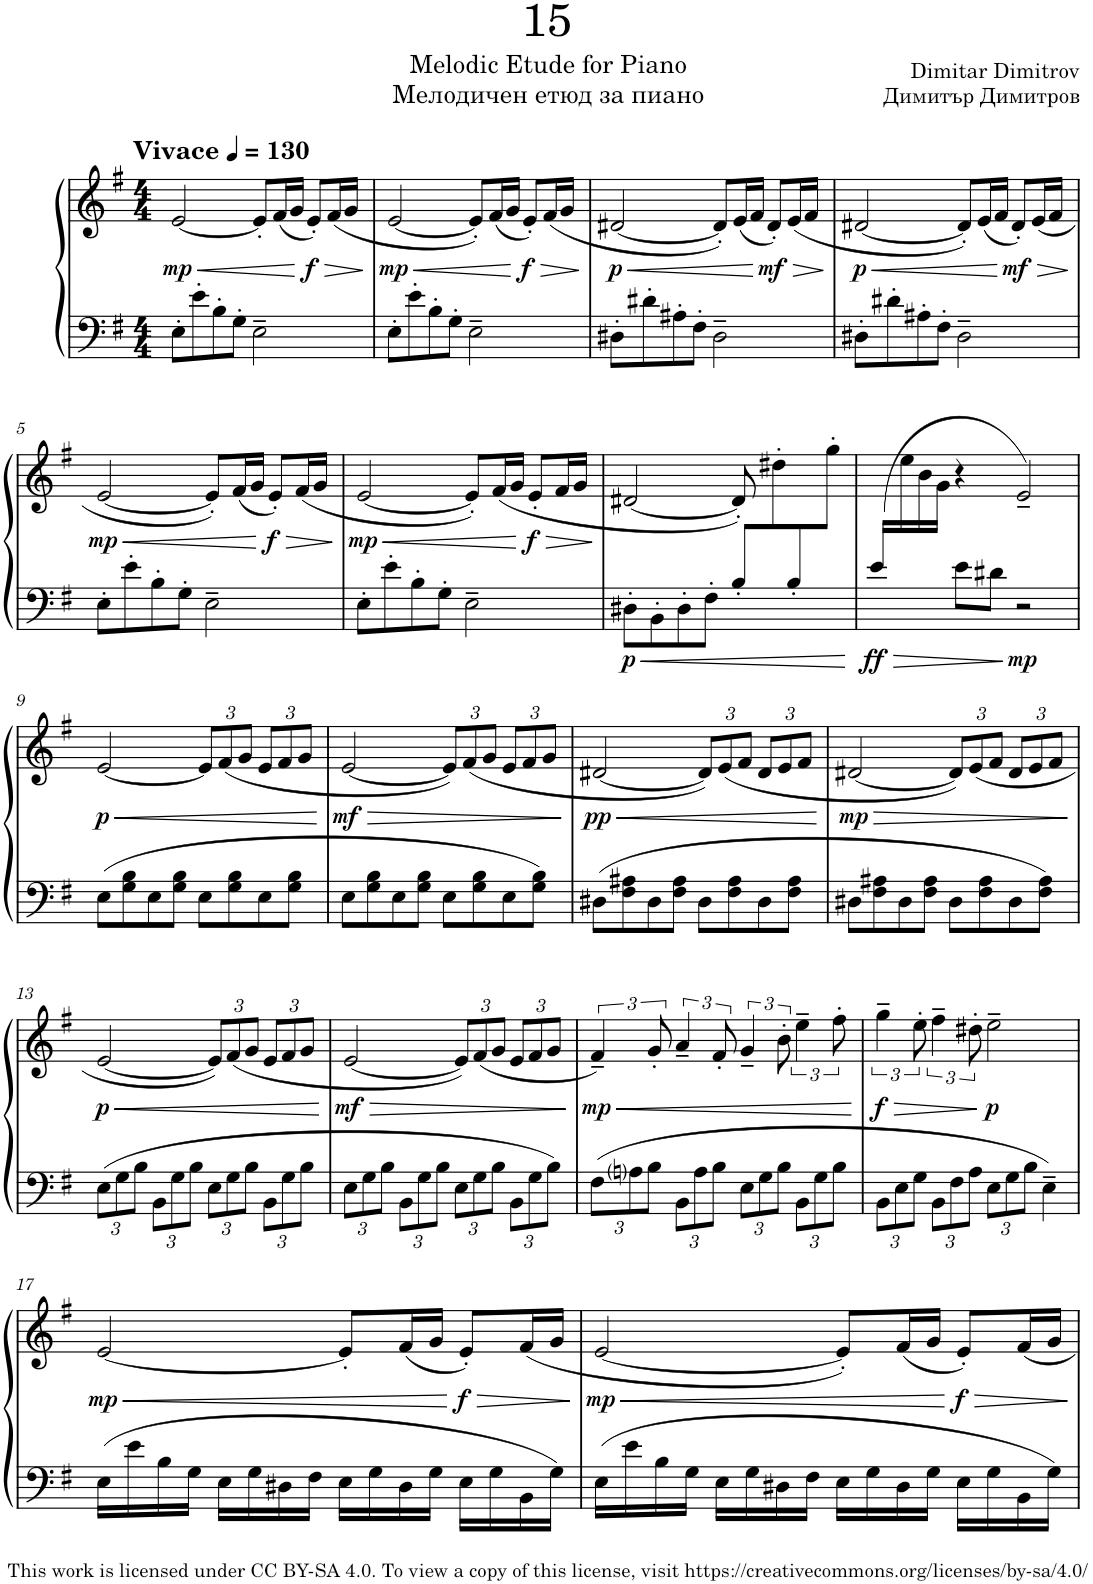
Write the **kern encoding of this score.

**kern	**kern	**dynam
*part1	*part1	*part1
*staff2	*staff1	*staff1/2
*I"Piano	*	*
*I'Pno.	*	*
*clefF4	*clefG2	*
*k[f#]	*k[f#]	*
*M4/4	*M4/4	*
*MM130	*MM130	*
=1	=1	=1
!	!LO:TX:a:B:t=Vivace	!
!	!	!LO:HP:b
!	!	!LO:DY:n=1:b
8E'\L	[2e/	< mp
8e'\	.	.
8B'\	.	.
8G'\J	.	.
2E~\	8e'/L]	.
.	(16f#/L	.
.	16g/JJ	.
!	!	!LO:HP:n=1:b
!	!	!LO:DY:n=2:b
.	8e'/L)	[ > f
.	(16f#/L	.
.	16g/JJ	.
.	.	]
=2	=2	=2
!	!	!LO:HP:b
!	!	!LO:DY:n=1:b
8E'\L	[2e/	< mp
8e'\	.	.
8B'\	.	.
8G'\J	.	.
2E~\	8e'/L])	.
.	(16f#/L	.
.	16g/JJ	.
!	!	!LO:HP:n=1:b
!	!	!LO:DY:n=2:b
.	8e'/L)	[ > f
.	(16f#/L	.
.	16g/JJ	.
.	.	]
=3	=3	=3
!	!	!LO:HP:b
!	!	!LO:DY:n=1:b
8D#X'\L	[2d#X/	< p
8d#X'\	.	.
8A#X'\	.	.
8F#'\J	.	.
2D#~\	8d#'/L])	.
.	(16e/L	.
.	16f#/JJ	.
!	!	!LO:HP:n=1:b
!	!	!LO:DY:n=2:b
.	8d#'/L)	[ > mf
.	(16e/L	.
.	16f#/JJ	.
.	.	]
=4	=4	=4
!	!	!LO:HP:b
!	!	!LO:DY:n=1:b
8D#X'\L	[2d#X/	< p
8d#X'\	.	.
8A#X'\	.	.
8F#'\J	.	.
2D#~\	8d#'/L])	.
.	(16e/L	.
.	16f#/JJ	.
!	!	!LO:HP:n=1:b
!	!	!LO:DY:n=2:b
.	8d#'/L)	[ > mf
.	(16e/L	.
.	16f#/JJ	.
.	.	]
!!LO:LB:g=z
=5	=5	=5
!	!	!LO:HP:b
!	!	!LO:DY:n=1:b
8E'\L	[2e/	< mp
8e'\	.	.
8B'\	.	.
8G'\J	.	.
2E~\	8e'/L])	.
.	(16f#/L	.
.	16g/JJ	.
!	!	!LO:HP:n=1:b
!	!	!LO:DY:n=2:b
.	8e'/L)	[ > f
.	(16f#/L	.
.	16g/JJ	.
.	.	]
=6	=6	=6
!	!	!LO:HP:b
!	!	!LO:DY:n=1:b
8E'\L	[2e/	< mp
8e'\	.	.
8B'\	.	.
8G'\J	.	.
2E~\	8e'/L])	.
.	(16f#/L	.
.	16g/JJ	.
!	!	!LO:HP:n=1:b
!	!	!LO:DY:n=2:b
.	8e'/L	[ > f
.	16f#/L	.
.	16g/JJ	.
.	.	]
=7	=7	=7
!	!	!LO:HP:b=2
*	*^	*
!	!	!	!LO:DY:n=1:b=2
8D#X'\L	[2d#X/	8ryy	< p
*	*v	*v	*
8BB'\	.	.
8D#'\	.	.
8F#'\J	.	.
8B'/L	8d#'/])	.
*	*^	*
8ryy	8ryy	8dd#X'\	.
8B'/	4ryy	8ryy	.
8ryy	.	8gg'\J	.
*	*v	*v	*
.	.	[
=8	=8	=8
*^	*	*
!	!	!	!LO:DY:b=2
(16e/LL	4ryy	16ryy	ff
2...ryy	.	16ee\	.
.	.	16b\	.
.	.	16g\JJ	.
.	8e\L	4r	.
.	8d#X\J	.	.
!	!	!	!LO:DY:b=2
.	2r	2e~/)	mp
!!LO:LB:g=z
=9	=9	=9	=9
!	!	!	!LO:HP:b
!	!	!	!LO:DY:n=1:b
*v	*v	*	*
8E\L	[2e/	< p
8G\ 8B\	.	.
8E\	.	.
8G\ 8B\J	.	.
*	*Xbrackettup	*
8E\L	12e/L]	.
.	(12f#/	.
8G\ 8B\	.	.
.	12g/J	.
8E\	12e/L	.
.	12f#/	.
8G\ 8B\J	.	.
.	12g/J	.
.	.	[
=10	=10	=10
!	!	!LO:HP:b
!	!	!LO:DY:n=1:b
8E\L	[2e/	> mf
8G\ 8B\	.	.
8E\	.	.
8G\ 8B\J	.	.
8E\L	12e/L])	.
.	(12f#/	.
8G\ 8B\	.	.
.	12g/J	.
8E\	12e/L	.
.	12f#/	.
8G\ 8B\J	.	.
.	12g/J	.
.	.	]
=11	=11	=11
!	!	!LO:HP:b
!	!	!LO:DY:n=1:b
8D#X\L	[2d#X/	< pp
8F#\ 8A#X\	.	.
8D#\	.	.
8F#\ 8A#\J	.	.
8D#\L	12d#/L])	.
.	(12e/	.
8F#\ 8A#\	.	.
.	12f#/J	.
8D#\	12d#/L	.
.	12e/	.
8F#\ 8A#\J	.	.
.	12f#/J	.
.	.	[
=12	=12	=12
!	!	!LO:HP:b
!	!	!LO:DY:n=1:b
8D#X\L	[2d#X/	> mp
8F#\ 8A#X\	.	.
8D#\	.	.
8F#\ 8A#\J	.	.
8D#\L	12d#/L])	.
.	(12e/	.
8F#\ 8A#\	.	.
.	12f#/J	.
8D#\	12d#/L	.
.	12e/	.
8F#\ 8A#\J	.	.
.	12f#/J	.
.	.	]
!!LO:LB:g=z
=13	=13	=13
*Xbrackettup	*	*
!	!	!LO:HP:b
!	!	!LO:DY:n=1:b
12E\L	[2e/	< p
12G\	.	.
12B\J	.	.
12BB\L	.	.
12G\	.	.
12B\J	.	.
12E\L	12e/L])	.
12G\	(12f#/	.
12B\J	12g/J	.
12BB\L	12e/L	.
12G\	12f#/	.
12B\J	12g/J	.
.	.	[
=14	=14	=14
!	!	!LO:HP:b
!	!	!LO:DY:n=1:b
12E\L	[2e/	> mf
12G\	.	.
12B\J	.	.
12BB\L	.	.
12G\	.	.
12B\J	.	.
12E\L	12e/L])	.
12G\	(12f#/	.
12B\J	12g/J	.
12BB\L	12e/L	.
12G\	12f#/	.
12B\J	12g/J	.
.	.	]
=15	=15	=15
*	*brackettup	*
!	!	!LO:HP:b
!	!	!LO:DY:n=1:b
12F#\L	6f#~/)	< mp
12Ani\	.	.
12B\J	12g'/	.
12BB\L	6a~/	.
12A\	.	.
12B\J	12f#'/	.
12E\L	6g~/	.
12G\	.	.
12B\J	12b'\	.
12BB\L	6ee~\	.
12G\	.	.
12B\J	12ff#'\	.
.	.	[
=16	=16	=16
!	!	!LO:HP:b
!	!	!LO:DY:n=1:b
12BB\L	6gg~\	> f
12E\	.	.
12G\J	12ee'\	.
12BB\L	6ff#~\	.
12F#\	.	.
12A\J	12dd#X'\	.
!	!	!LO:DY:n=2:b
12E\L	2ee~\	] p
12G\	.	.
12B\J	.	.
4E~\	.	.
!!LO:LB:g=z
=17	=17	=17
!	!	!LO:HP:b
!	!	!LO:DY:n=1:b
16E\LL	[2e/	< mp
16e\	.	.
16B\	.	.
16G\JJ	.	.
16E\LL	.	.
16G\	.	.
16D#X\	.	.
16F#\JJ	.	.
16E\LL	8e'/L]	.
16G\	.	.
16D#\	(16f#/L	.
16G\JJ	16g/JJ	.
!	!	!LO:HP:n=1:b
!	!	!LO:DY:n=2:b
16E\LL	8e'/L)	[ > f
16G\	.	.
16BB\	(16f#/L	.
16G\JJ	16g/JJ	.
.	.	]
=18	=18	=18
!	!	!LO:HP:b
!	!	!LO:DY:n=1:b
16E\LL	[2e/	< mp
16e\	.	.
16B\	.	.
16G\JJ	.	.
16E\LL	.	.
16G\	.	.
16D#X\	.	.
16F#\JJ	.	.
16E\LL	8e'/L])	.
16G\	.	.
16D#\	(16f#/L	.
16G\JJ	16g/JJ	.
!	!	!LO:HP:n=1:b
!	!	!LO:DY:n=2:b
16E\LL	8e'/L)	[ > f
16G\	.	.
16BB\	16f#/L	.
16G\JJ	16g/JJ	.
.	.	]
=	=	=
*-	*-	*-
